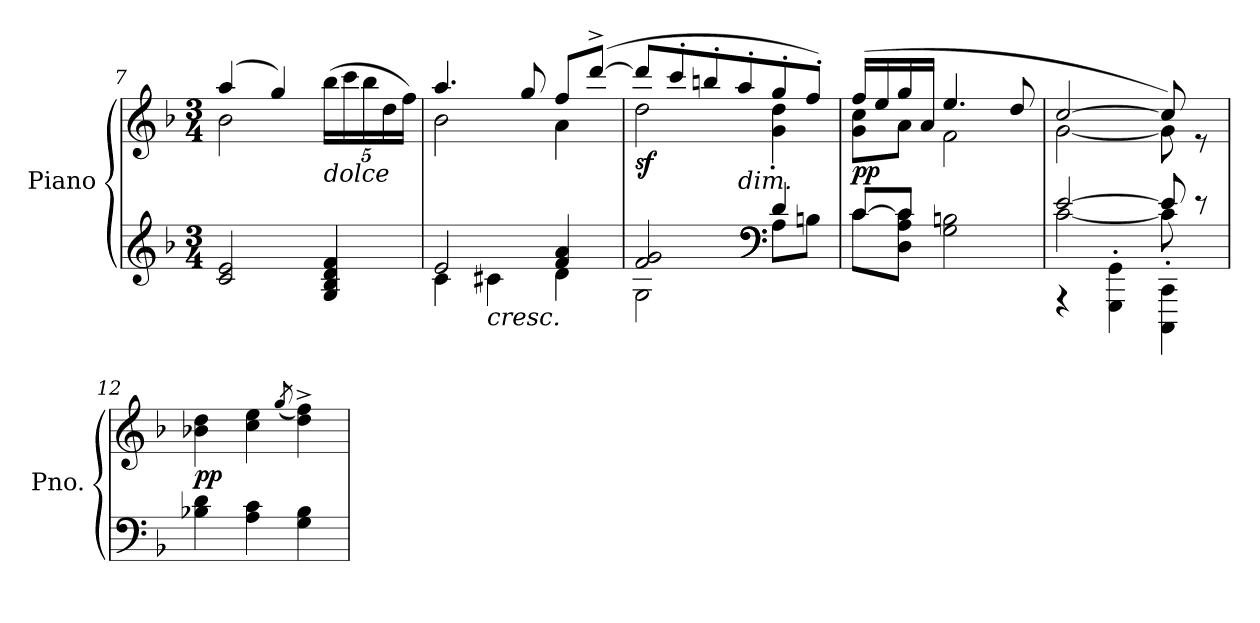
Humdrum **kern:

**kern	**kern	**dynam
*part1	*part1	*part1
*staff2	*staff1	*staff1/2
*I"Piano	*	*
*I'Pno.	*	*
*clefG2	*clefG2	*
*k[b-]	*k[b-]	*
*M3/4	*M3/4	*
=7	=7	=7
*	*^	*
2c/ 2e/	(>4aa/	2b-\	.
.	4gg/)	.	.
*	*Xbrackettup	*	*
!	!LO:TX:b:i:t=dolce	!	!
4G/ 4B-/ 4d/ 4f/	(>20bb-\LL	4ryy	.
.	20ccc\	.	.
.	20bb-\	.	.
.	20dd\	.	.
.	20ff\JJ)	.	.
=8	=8	=8	=8
*^	*	*	*
2e/	4c\	4.aa/	2b-\	.
!	!	!	!	!LO:HP:b=2
.	4c#X\	.	.	<
.	.	8gg/	.	.
4f/ 4a/	4d\	8ff/L	4a\	.
.	.	(>[8ddd^/J	.	.
=9	=9	=9	=9	=9
!	!	!	!	!LO:DY:b
2f/ 2g/	2G\	8ddd/L]	2dd\	sf
.	.	8ccc'/	.	.
.	.	8bbn'/	.	[
!	!	!LO:TX:b:i:t=dim.	!	!
.	.	8aa'/	.	.
*clefF4	*	*	*	*
4d/	8A\L	8gg'/	4g\' 4dd\'	.
.	8Bn\J	8ff'/J)	.	.
=10	=10	=10	=10	=10
!	!	!	!	!LO:DY:b
[8c/L	8c\L	(>16ff/LL	8g\ 8cc\L	pp
.	.	16ee/	.	.
8c/J]	8D\ 8A\ 8c\J	16gg/	8a\J	.
.	.	16a/JJ	.	.
2ryy	2G\ 2Bn\	4.ee/	2f\	.
.	.	8dd/	.	.
!!LO:LB:g=z	!!
=11	=11	=11	=11	=11
*	*^	*	*	*
[2e/	[2c\	4rAAA	[2cc/	[2g\	.
.	.	4GGG\' 4GG\'	.	.	.
8e/]	8c\]	4CCC\' 4CC\'	8cc/])	8g\]	.
8r	8ryy	.	8re	8ryy	.
*	*v	*v	*	*	*
=12	=12	=12	=12	=12
!	!	!	!	!LO:DY:b
*v	*v	*	*	*
4B-X\ 4d\	4ryy	4b-X\ 4dd\	pp
4A\ 4c\	4ryy	4cc\ 4ee\	.
.	.	(<8qgg/	.
4G\ 4B-\	4ryy	4dd\^ 4ff\^)	.
*	*v	*v	*
=	=	=
*-	*-	*-
